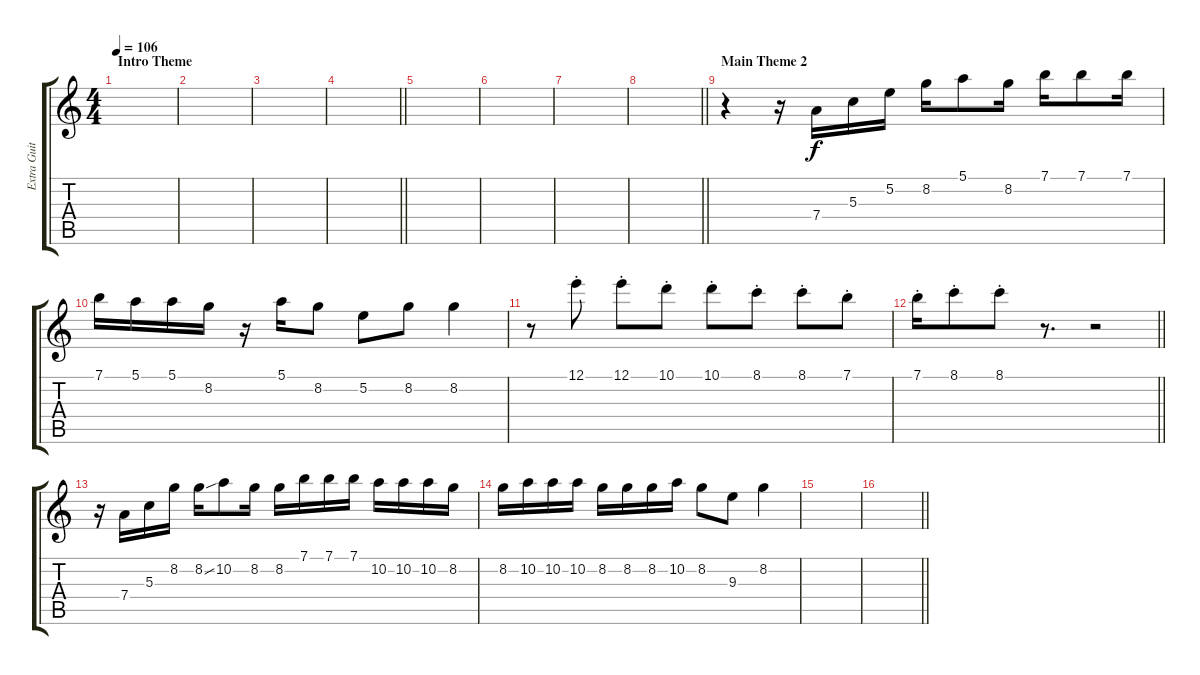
\track ("Extra Guitar" "Extra Guit") {instrument acousticguitarnylon}
\staff {score tabs}
\tuning (E4 B3 G3 D3 A2 E2) {hide}
\ts (4 4)
\section ("" "Intro Theme")
\tempo 106
\clef g2
\ks c
|
|
|
\barLineRight lightlight
|
|
|
|
\barLineRight lightlight
|
\section ("" "Main Theme 2")
r.4 r.16 7.4.16 5.3.16 5.2.16 8.2.16 5.1.8 8.2.16 7.1.16 7.1.8 7.1.16 |
7.1.16 5.1.16 5.1.16 8.2.16 r.16 5.1.16 8.2.8 5.2.8 8.2.8 8.2.4 |
r.8 12.1{st}.8 12.1{st}.8 10.1{st}.8 10.1{st}.8 8.1{st}.8 8.1{st}.8 7.1{st}.8 |
\barLineRight lightlight
7.1{st}.16 8.1{st}.8 8.1{st}.8 r.8{d} r.2 |
r.16 7.4.16 5.3.16 8.2.16 8.2{ss}.16 10.2.8 8.2.16 8.2.16 7.1.16 7.1.16 7.1.16 10.2.16 10.2.16 10.2.16 8.2.16 |
8.2.16 10.2.16 10.2.16 10.2.16 8.2.16 8.2.16 8.2.16 10.2.16 8.2.8 9.3.8 8.2.4 |
|
\barLineRight lightlight
